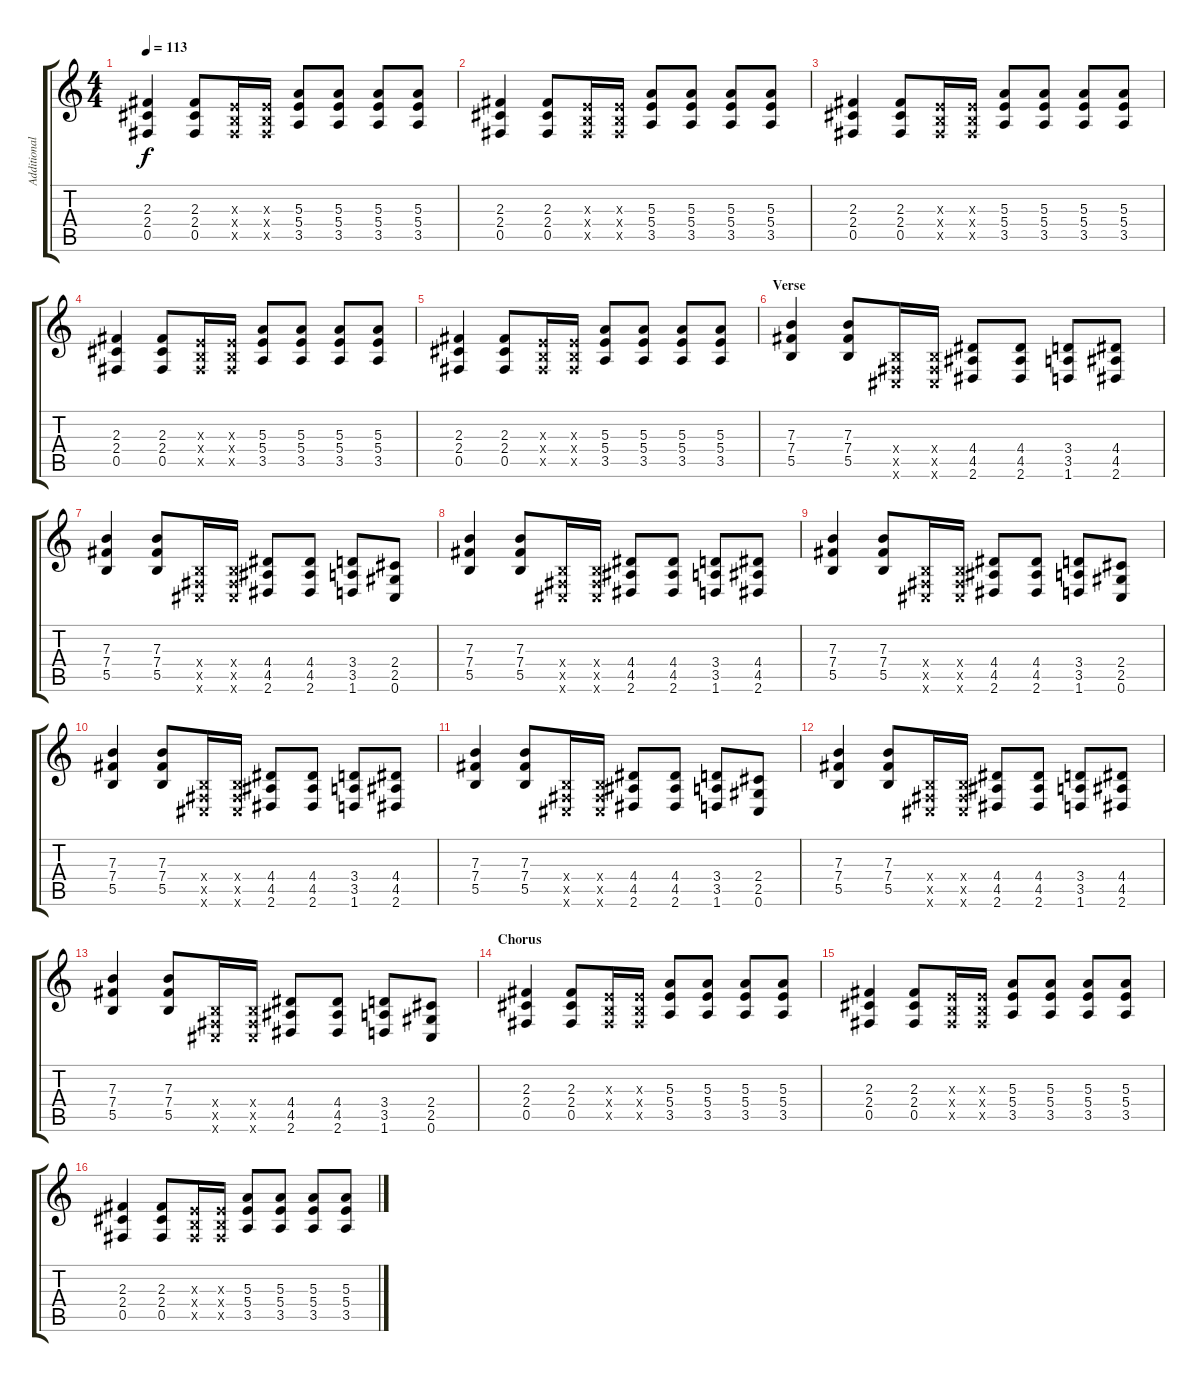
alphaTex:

\track ("Additional Guitar" "Additional") {instrument overdrivenguitar}
\staff {score tabs}
\tuning (Db4 Ab3 E3 B2 Gb2 Db2) {hide}
\ts (4 4)
\tempo 113
\clef g2
\ks c
(2.3 2.4 0.5).4{dy f} (2.3 2.4 0.5).8 (0.3{x} 0.4{x} 0.5{x}).16 (0.3{x} 0.4{x} 0.5{x}).16 (5.3 5.4 3.5).8 (5.3 5.4 3.5).8 (5.3 5.4 3.5).8 (5.3 5.4 3.5).8 |
(2.3 2.4 0.5).4 (2.3 2.4 0.5).8 (0.3{x} 0.4{x} 0.5{x}).16 (0.3{x} 0.4{x} 0.5{x}).16 (5.3 5.4 3.5).8 (5.3 5.4 3.5).8 (5.3 5.4 3.5).8 (5.3 5.4 3.5).8 |
(2.3 2.4 0.5).4 (2.3 2.4 0.5).8 (0.3{x} 0.4{x} 0.5{x}).16 (0.3{x} 0.4{x} 0.5{x}).16 (5.3 5.4 3.5).8 (5.3 5.4 3.5).8 (5.3 5.4 3.5).8 (5.3 5.4 3.5).8 |
(2.3 2.4 0.5).4 (2.3 2.4 0.5).8 (0.3{x} 0.4{x} 0.5{x}).16 (0.3{x} 0.4{x} 0.5{x}).16 (5.3 5.4 3.5).8 (5.3 5.4 3.5).8 (5.3 5.4 3.5).8 (5.3 5.4 3.5).8 |
(2.3 2.4 0.5).4 (2.3 2.4 0.5).8 (0.3{x} 0.4{x} 0.5{x}).16 (0.3{x} 0.4{x} 0.5{x}).16 (5.3 5.4 3.5).8 (5.3 5.4 3.5).8 (5.3 5.4 3.5).8 (5.3 5.4 3.5).8 |
\section ("" "Verse")
(7.3 7.4 5.5).4 (7.3 7.4 5.5).8 (0.4{x} 0.5{x} 0.6{x}).16 (0.4{x} 0.5{x} 0.6{x}).16 (4.4 4.5 2.6).8 (4.4 4.5 2.6).8 (3.4 3.5 1.6).8 (4.4 4.5 2.6).8 |
(7.3 7.4 5.5).4 (7.3 7.4 5.5).8 (0.4{x} 0.5{x} 0.6{x}).16 (0.4{x} 0.5{x} 0.6{x}).16 (4.4 4.5 2.6).8 (4.4 4.5 2.6).8 (3.4 3.5 1.6).8 (2.4 2.5 0.6).8 |
(7.3 7.4 5.5).4 (7.3 7.4 5.5).8 (0.4{x} 0.5{x} 0.6{x}).16 (0.4{x} 0.5{x} 0.6{x}).16 (4.4 4.5 2.6).8 (4.4 4.5 2.6).8 (3.4 3.5 1.6).8 (4.4 4.5 2.6).8 |
(7.3 7.4 5.5).4 (7.3 7.4 5.5).8 (0.4{x} 0.5{x} 0.6{x}).16 (0.4{x} 0.5{x} 0.6{x}).16 (4.4 4.5 2.6).8 (4.4 4.5 2.6).8 (3.4 3.5 1.6).8 (2.4 2.5 0.6).8 |
(7.3 7.4 5.5).4 (7.3 7.4 5.5).8 (0.4{x} 0.5{x} 0.6{x}).16 (0.4{x} 0.5{x} 0.6{x}).16 (4.4 4.5 2.6).8 (4.4 4.5 2.6).8 (3.4 3.5 1.6).8 (4.4 4.5 2.6).8 |
(7.3 7.4 5.5).4 (7.3 7.4 5.5).8 (0.4{x} 0.5{x} 0.6{x}).16 (0.4{x} 0.5{x} 0.6{x}).16 (4.4 4.5 2.6).8 (4.4 4.5 2.6).8 (3.4 3.5 1.6).8 (2.4 2.5 0.6).8 |
(7.3 7.4 5.5).4 (7.3 7.4 5.5).8 (0.4{x} 0.5{x} 0.6{x}).16 (0.4{x} 0.5{x} 0.6{x}).16 (4.4 4.5 2.6).8 (4.4 4.5 2.6).8 (3.4 3.5 1.6).8 (4.4 4.5 2.6).8 |
(7.3 7.4 5.5).4 (7.3 7.4 5.5).8 (0.4{x} 0.5{x} 0.6{x}).16 (0.4{x} 0.5{x} 0.6{x}).16 (4.4 4.5 2.6).8 (4.4 4.5 2.6).8 (3.4 3.5 1.6).8 (2.4 2.5 0.6).8 |
\section ("" "Chorus")
(2.3 2.4 0.5).4 (2.3 2.4 0.5).8 (0.3{x} 0.4{x} 0.5{x}).16 (0.3{x} 0.4{x} 0.5{x}).16 (5.3 5.4 3.5).8 (5.3 5.4 3.5).8 (5.3 5.4 3.5).8 (5.3 5.4 3.5).8 |
(2.3 2.4 0.5).4 (2.3 2.4 0.5).8 (0.3{x} 0.4{x} 0.5{x}).16 (0.3{x} 0.4{x} 0.5{x}).16 (5.3 5.4 3.5).8 (5.3 5.4 3.5).8 (5.3 5.4 3.5).8 (5.3 5.4 3.5).8 |
(2.3 2.4 0.5).4 (2.3 2.4 0.5).8 (0.3{x} 0.4{x} 0.5{x}).16 (0.3{x} 0.4{x} 0.5{x}).16 (5.3 5.4 3.5).8 (5.3 5.4 3.5).8 (5.3 5.4 3.5).8 (5.3 5.4 3.5).8
